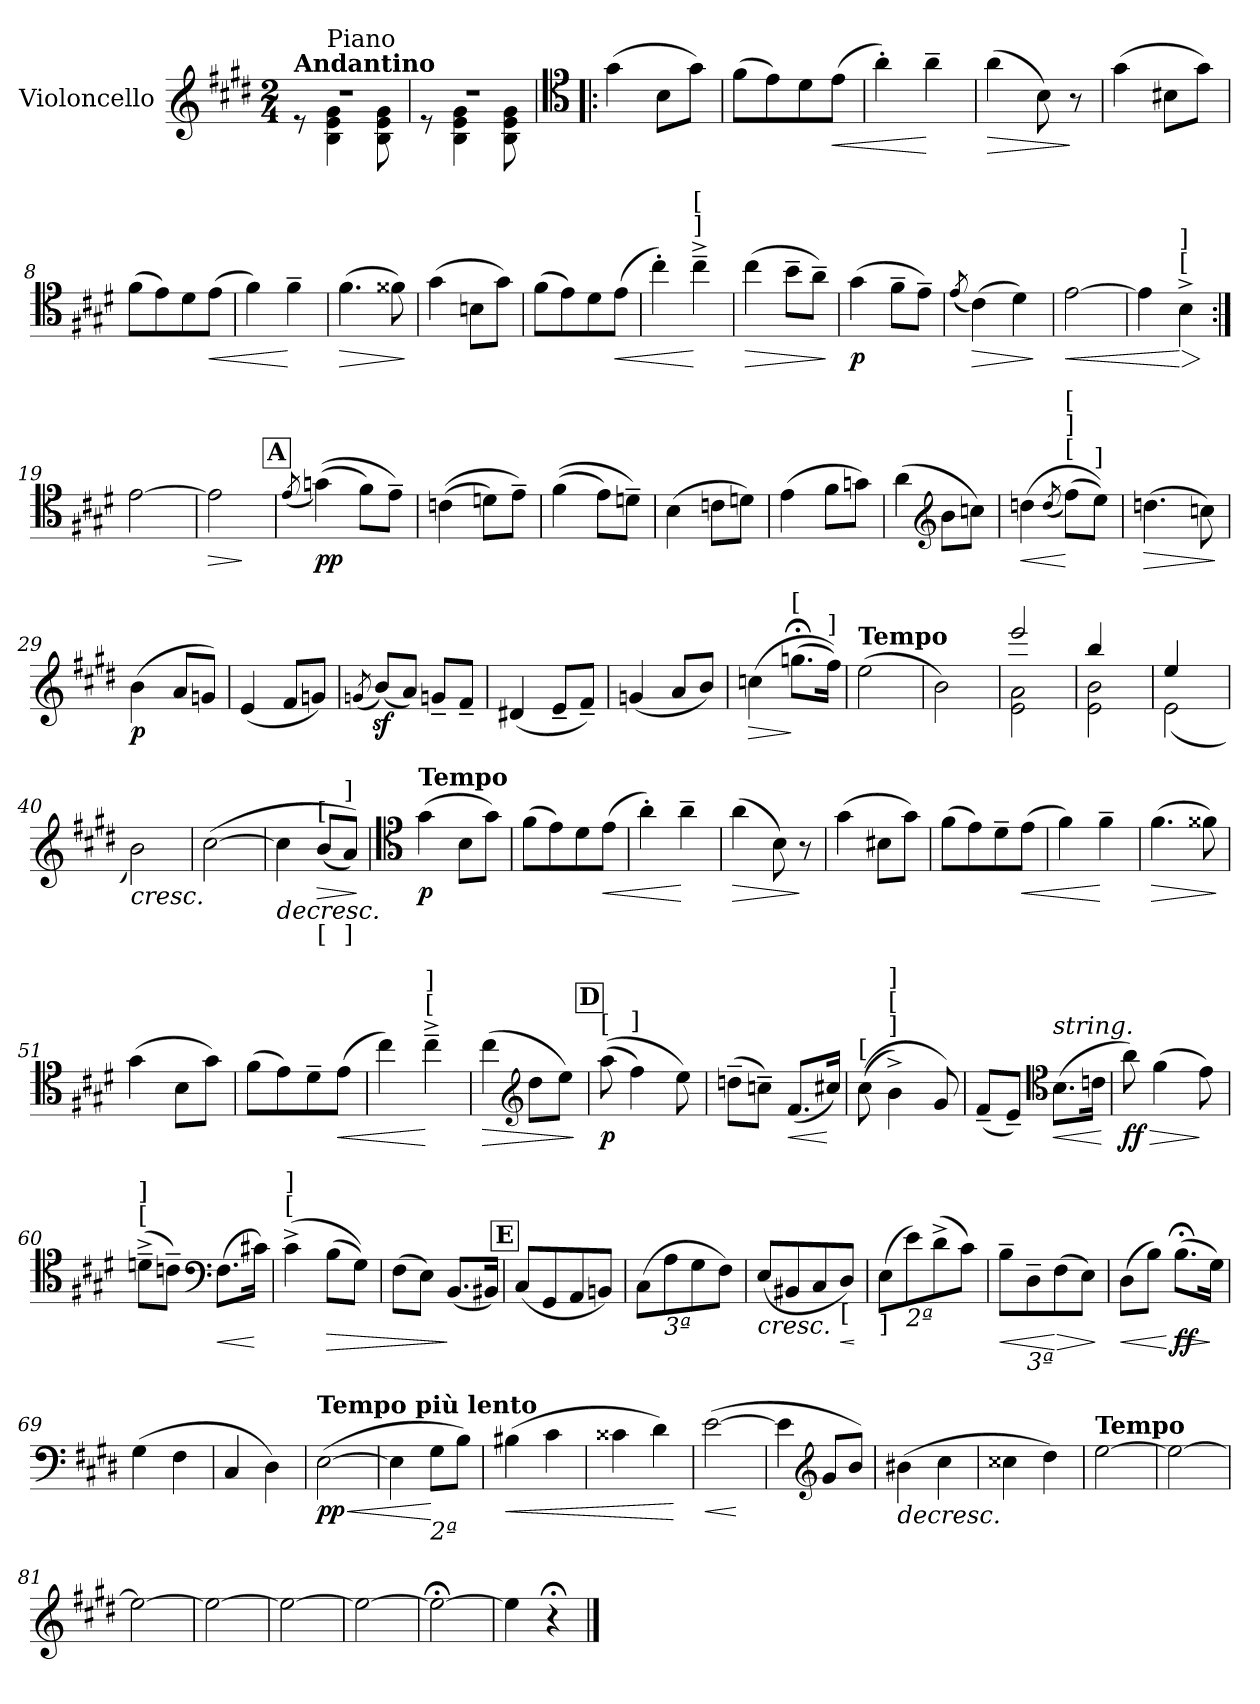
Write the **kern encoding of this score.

**kern	**dynam
*part1	*part1
*staff1	*staff1
*I"Violoncello	*
*I'Vc	*
*clefG2	*
*k[f#c#g#d#]	*
*M2/4	*
=1	=1
*^	*
!LO:TX:a:B:t=Andantino	!	!
2r	8r	.
!	!LO:TX:a:t=Piano	!
.	4B!\ 4e!\ 4g#!\	.
.	8B!\ 8e!\ 8g#!\	.
=2	=2	=2
2r	8r	.
.	4B!\ 4e!\ 4g#!\	.
.	8B!\ 8e!\ 8g#!\	.
*v	*v	*
=3!|:	=3!|:
*clefC4	*
*^	*
!	!	!LO:DY:b
!	!	!LO:DY:n=1:b
*v	*v	*
(4g#\	p other-dynamics
8B\L	.
8g#\J)	.
=4	=4
!	!LO:DY:b
(8f#\L	other-dynamics
8e\)	.
8d#\	.
!	!LO:HP:b
(8e\J	<
=5	=5
4a'\)	.
4a~\	[
=6	=6
!	!LO:HP:b
(4a\	>
8B\)	.
8r	]
=7	=7
(4g#\	.
8B#X\L	.
8g#\J)	.
=8	=8
(8f#\L	.
8e\)	.
8d#\	.
!	!LO:HP:b
(8e\J	<
!!LO:LB:g=z
=9	=9
4f#\)	.
4f#~\	[
=10	=10
!	!LO:HP:b
(4.f#\	>
8f##X\)	.
.	]
=11	=11
(4g#\	.
8Bn\L	.
!	!LO:DY:b
8g#\J)	other-dynamics
=12	=12
(8f#\L	.
8e\)	.
8d#\	.
!	!LO:HP:b
(8e\J	<
=13	=13
4cc#'\)	.
!LO:TX:a:t=]	!
!LO:TX:a:t=[	!
!	!LO:DY:n=1:b
!	!LO:DY:n=2:b
4cc#~^\	[ f other-dynamics
=14	=14
!	!LO:HP:b
(4cc#\	>
8b~\L	.
8a~\J)	.
.	]
=15	=15
!	!LO:DY:b
(4g#\	p
8f#~\L	.
8e~\J)	.
=16	=16
(8qei/	.
!	!LO:HP:b
!	!LO:DY:n=1:b
(4c#\)	> other-dynamics
4d#\)	.
.	]
=17	=17
!	!LO:HP:b
[2e\	<
=18	=18
4e\]	.
!LO:TX:a:t=[	!
!LO:TX:a:t=]	!
!	!LO:HP:n=1:b
4B^\	[ >
.	]
!!LO:LB:g=z
=19:|!	=19:|!
!	!LO:DY:b
[2e\	other-dynamics
=20	=20
!	!LO:HP:b
2e\]	>
.	]
!!LO:REH:place=s1:a:B:cj:fs=14:t=A
=21	=21
(8qe/	.
!	!LO:DY:b
((4gn\)	pp
8f#\L)	.
8e~\J)	.
=22	=22
((4cn\	.
8dn\L)	.
8e~\J)	.
=23	=23
((4f#\	.
8e\L)	.
8dn~\J)	.
=24	=24
(4B\	.
8cn\L	.
!	!LO:DY:b
8dn\J)	other-dynamics
=25	=25
(4e\	.
8f#\L	.
8gn\J)	.
=26	=26
(4a\	.
*clefG2	*
8b\L	.
8ccn\J)	.
=27	=27
!	!LO:HP:b
(4ddn\	<
(8qdd/	.
!LO:TX:a:t=[	!
!LO:TX:a:t=]	!
!LO:TX:a:t=[	!
!	!LO:DY:n=1:b
(8ff#\L)	[ other-dynamics
!LO:TX:a:t=]	!
8ee\J))	.
=28	=28
!	!LO:HP:b
(4.ddn\	>
8ccn\)	.
.	]
!!LO:LB:g=z
=29	=29
!	!LO:DY:b
(4b\	p
8a/L	.
!	!LO:DY:b
8gn/J)	other-dynamics
=30	=30
(4e/	.
8f#/L	.
8gn/J)	.
=31	=31
(8qgn/	.
(8bz</L)	.
8a/J)	.
8gn~/L	.
8f#~/J	.
=32	=32
!	!LO:DY:b
(4d#X/	other-dynamics
8e~/L	.
8f#~/J)	.
=33	=33
!	!LO:DY:b
!	!LO:DY:n=1:b
(4gn/	p other-dynamics
8a/L	.
8b/J)	.
=34	=34
!	!LO:HP:b
(4ccn\	>
!LO:TX:a:t=[	!
!	!LO:DY:n=1:b
!	!LO:DY:n=2:b
(8.ggn;<\L	] pp other-dynamics
!LO:TX:a:t=]	!
16ff#\Jk))	.
=35	=35
!!LO:REH:place=s1:a:B:cj:fs=14:t=B
!LO:TX:a:B:t=Tempo	!
(2ee\	.
=36	=36
2b\)	.
=37	=37
!LO:N:head=solid	!
*^	*
2eee!	2e\ 2a\	.
=38	=38	=38
!LO:N:head=solid	!	!
2bb!	2e\ 2b\	.
=39	=39	=39
!LO:N:head=solid	!	!
2ee!	(2e\	.
=40	=40	=40
!	!	!LO:HP:b
*v	*v	*
2b\)	<
!!LO:LB:g=z
=41	=41
!	!LO:DY:b
([2cc#\	other-dynamics
.	[
=42	=42
!	!LO:HP:b
!	!LO:DY:n=1:b
!	!LO:DY:n=2:b
4cc#\]	> other-dynamics f
!LO:TX:a:t=[	!
!LO:TX:b:t=[	!
!	!LO:HP:b
(8b/L	>
!LO:TX:a:t=]	!
!LO:TX:b:t=]	!
8a/J))	.
.	] ]
=43	=43
!!LO:REH:place=s1:a:B:cj:fs=14:t=C
*clefC4	*
!LO:TX:a:B:t=Tempo	!
!	!LO:DY:b
(4g#\	p
8B\L	.
8g#\J)	.
=44	=44
(8f#\L	.
8e\)	.
8d#\	.
!	!LO:HP:b
(8e\J	<
=45	=45
4a'\)	.
4a~\	[
=46	=46
!	!LO:HP:b
(4a\	>
8B\)	.
8r	]
=47	=47
(4g#\	.
8B#X\L	.
8g#\J)	.
=48	=48
(8f#\L	.
8e\)	.
8d#~\	.
!	!LO:HP:b
(8e\J	<
=49	=49
4f#\)	.
4f#~\	[
=50	=50
!	!LO:HP:b
(4.f#\	>
8f##X\)	.
.	]
!!LO:LB:g=z
=51	=51
(4g#\	.
8B\L	.
8g#\J)	.
=52	=52
(8f#\L	.
8e\)	.
8d#~\	.
!	!LO:HP:b
(8e\J	<
=53	=53
4cc#\)	.
!LO:TX:a:t=[	!
!LO:TX:a:t=]	!
4cc#~^\	[
=54	=54
!	!LO:HP:b
(4cc#\	>
*clefG2	*
8dd#\L	.
8ee\J)	.
.	]
!!LO:REH:place=s1:a:B:cj:fs=14:t=D
=55	=55
!LO:TX:a:t=[	!
!	!LO:DY:b
((8aa\	p
!LO:TX:a:t=]	!
4ff#\)	.
!	!LO:DY:b
8ee\)	other-dynamics
=56	=56
(8ddn~\L	.
8ccn~\J)	.
!	!LO:HP:b
(8.f#/L	<
16cc#X/Jk)	[
=57	=57
!LO:TX:a:t=[	!
((8cc#\	.
!LO:TX:a:t=]	!
!LO:TX:a:t=[	!
!LO:TX:a:t=]	!
4b^\)	.
8g#/)	.
=58	=58
!	!LO:DY:b
(8f#~/L	other-dynamics
8e~/J)	.
*clefC4	*
!LO:TX:a:i:t=string.	!
!	!LO:HP:b
(8.B\L	<
16cn\Jk	.
.	[
!!LO:LB:g=z
=59	=59
!	!LO:HP:b
!	!LO:DY:n=1:b
8a\)	> ff
(4f#\	.
8e\)	]
=60	=60
!LO:TX:a:t=[	!
!LO:TX:a:t=]	!
(8dn~^\L	.
8cn~\J)	.
*clefF4	*
!	!LO:HP:b
(8.F#\L	<
16c#X\Jk)	[
=61	=61
!LO:TX:a:t=[	!
!LO:TX:a:t=]	!
!	!LO:DY:b
(4c#^\	other-dynamics
!	!LO:HP:b
(8B\L	>
8G#\J))	.
=62	=62
(8F#\L	.
8E\J)	.
!	!LO:DY:n=1:b
!	!LO:DY:n=2:b
(8.BB/L	] p other-dynamics
16BB#X/Jk)	.
!!LO:REH:place=s1:a:B:cj:fs=14:t=E
=63	=63
(8C#/L	.
!	!LO:DY:b
8GG#/	other-dynamics
8AA/	.
8BBn/J)	.
=64	=64
(8C#\L	.
!LO:TX:b:i:t=3ª	!
8A\	.
8G#\	.
8F#\J)	.
=65	=65
!	!LO:HP:b
(8E/L	<
8BB#X/	.
8C#/	.
!LO:TX:b:t=[	!
!	!LO:HP:b
8D#/J)	<
.	[
=66	=66
!LO:TX:b:t=]	!
(8E\L	.
!LO:TX:b:i:t=2ª	!
!	!LO:DY:n=1:b
8e\)	[ other-dynamics
(8d#^\	.
8c#\J)	.
!!LO:LB:g=z
=67	=67
!	!LO:HP:b
8B~\L	<
!LO:TX:b:i:t=3ª	!
8D#~\	.
!	!LO:HP:n=1:b
(8F#\	[ >
8E\J)	.
.	]
=68	=68
!	!LO:HP:b
(8D#\L	<
8B\J)	.
!	!LO:HP:n=1:b
!	!LO:DY:n=1:b
(8.B;<\L	[ > ff
16G#\Jk)	]
=69	=69
!	!LO:DY:b
!	!LO:DY:n=1:b
(4G#\	p other-dynamics
4F#\	.
=70	=70
4C#/	.
!	!LO:DY:b
4D#\)	other-dynamics
=71	=71
!!LO:REH:place=s1:a:B:cj:fs=14:t=F
!LO:TX:a:B:t=Tempo più lento	!
!	!LO:HP:b
!	!LO:DY:n=1:b
([2E\	< pp
=72	=72
4E\]	.
!LO:TX:b:i:t=2ª	!
8G#\L	[
8B\J)	.
=73	=73
!	!LO:HP:b
(4B#X\	<
4c#\	.
=74	=74
4c##X\	.
4d#\)	.
.	[
=75	=75
!	!LO:HP:b
([2e\	<
.	[
=76	=76
4e\]	.
*clefG2	*
8g#/L	.
8b/J)	.
!!LO:LB:g=z
=77	=77
!	!LO:HP:b
(4b#X\	>
!	!LO:DY:b
4cc#\	other-dynamics
=78	=78
4cc##X\	.
4dd#\)	.
.	]
=79	=79
!!LO:REH:place=s1:a:B:cj:fs=14:t=G
!LO:TX:a:B:t=Tempo	!
[2ee\	.
=80	=80
!	!LO:DY:b
2ee\_	other-dynamics
=81	=81
2ee\_	.
=82	=82
2ee\_	.
=83	=83
!	!LO:DY:b
2ee\_	other-dynamics
=84	=84
2ee\_	.
=85	=85
2ee;<\_	.
=86	=86
4ee\]	.
4r;<	.
==	==
*-	*-
